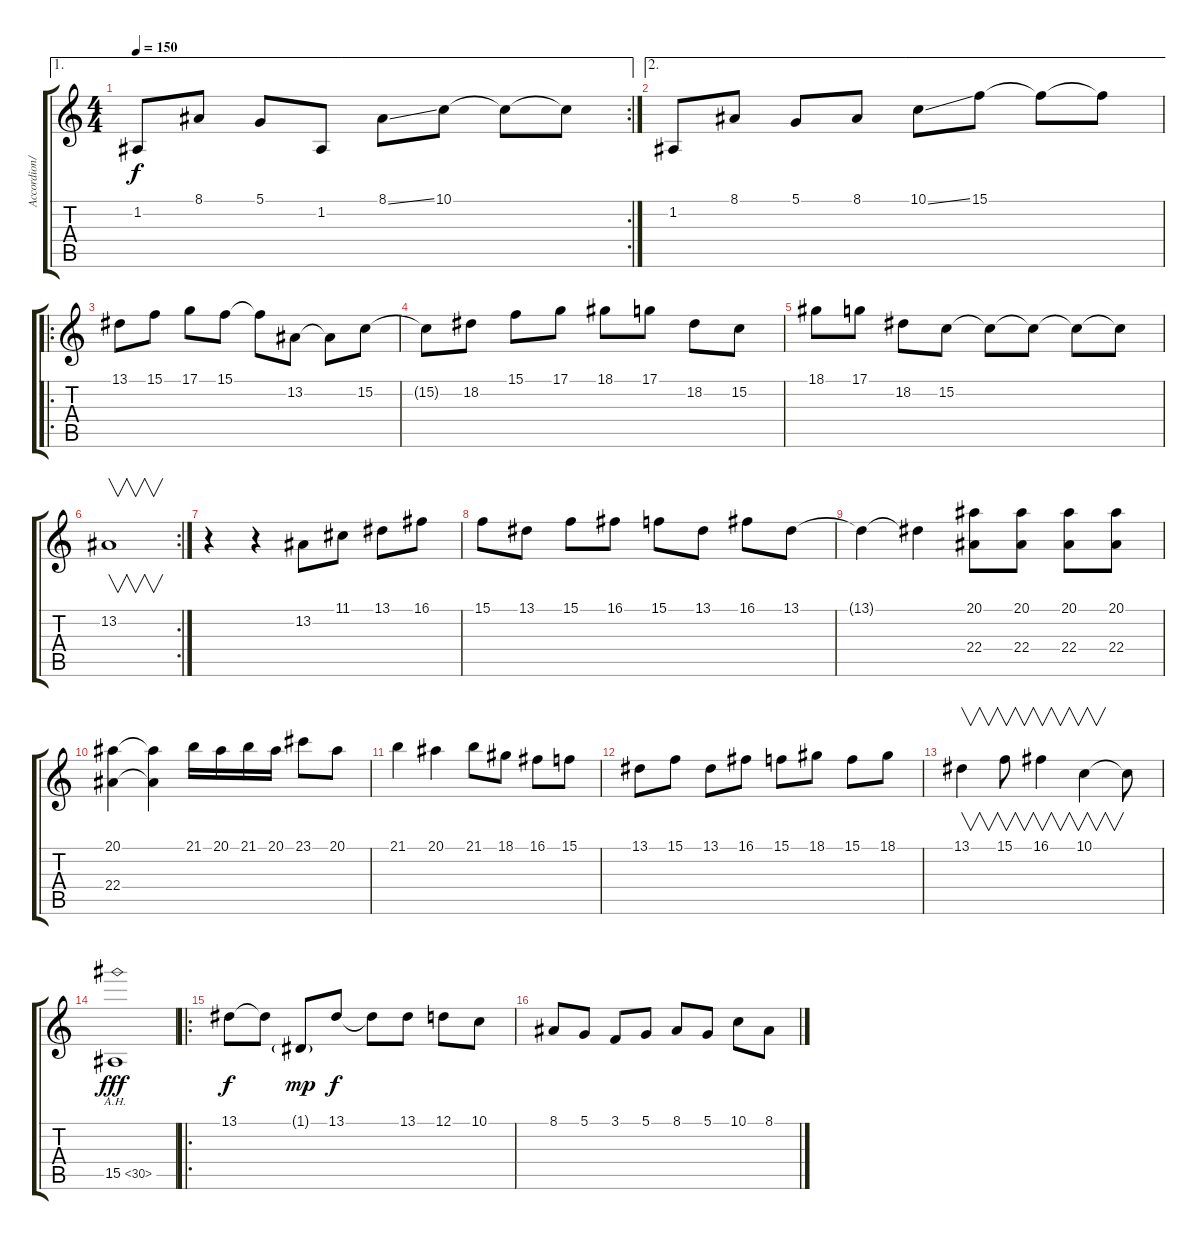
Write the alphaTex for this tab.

\track ("Accordion/Timpani" "Accordion/") {instrument accordion}
\staff {score tabs}
\tuning (D4 A3 F3 C3 G2 C2) {hide}
\ae 1
\rc 2
\ts (4 4)
\tempo 150
\clef g2
\ks c
1.2.8{dy f} 8.1.8 5.1.8 1.2.8 8.1{ss}.8 10.1.8 10.1{t}.8 10.1{t}.8 |
\ae 2
1.2.8 8.1.8 5.1.8 8.1.8 10.1{ss}.8 15.1.8 15.1{t}.8 15.1{t}.8 |
\ro
13.1.8 15.1.8 17.1.8 15.1.8 15.1{t}.8 13.2.8 13.2{t}.8 15.2.8 |
15.2{t}.8 18.2.8 15.1.8 17.1.8 18.1.8 17.1.8 18.2.8 15.2.8 |
18.1.8 17.1.8 18.2.8 15.2.8 15.2{t}.8 15.2{t}.8 15.2{t}.8 15.2{t}.8 |
\rc 2
13.2.1{v} |
r.4 r.4 13.2.8 11.1.8 13.1.8 16.1.8 |
15.1.8 13.1.8 15.1.8 16.1.8 15.1.8 13.1.8 16.1.8 13.1.8 |
13.1{t}.4 13.1{t}.4 (20.1 22.4).8 (20.1 22.4).8 (20.1 22.4).8 (20.1 22.4).8 |
(20.1 22.4).4 (20.1{t} 22.4{t}).4 21.1.16 20.1.16 21.1.16 20.1.16 23.1.8 20.1.8 |
21.1.4 20.1.4 21.1.8 18.1.8 16.1.8 15.1.8 |
13.1.8 15.1.8 13.1.8 16.1.8 15.1.8 18.1.8 15.1.8 18.1.8 |
13.1.4{v} 15.1.8{v} 16.1.4{v} 10.1.4{v} 10.1{t}.8 |
15.5{ah 15}.1{dy fff} |
\ro
13.1.8{dy f} 13.1{t}.8 1.1{g}.8{dy mp} 13.1.8{dy f} 13.1{t}.8 13.1.8 12.1.8 10.1.8 |
8.1.8 5.1.8 3.1.8 5.1.8 8.1.8 5.1.8 10.1.8 8.1.8
